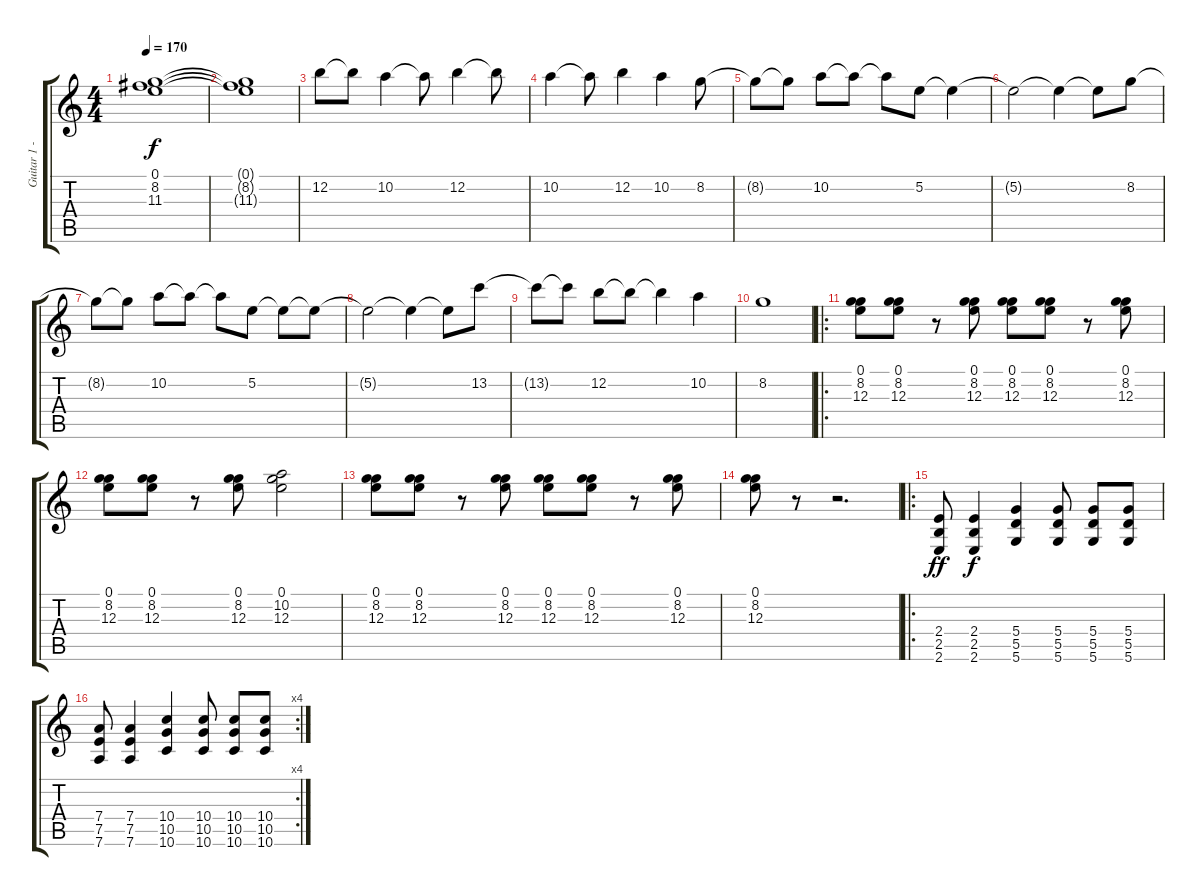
\track ("Guitar 1 - Quinn Allman" "Guitar 1 -") {instrument overdrivenguitar}
\staff {score tabs}
\tuning (E4 B3 G3 D3 A2 D2) {hide}
\ts (4 4)
\tempo 170
\clef g2
\ks c
(0.1 8.2 11.3).1{dy f} |
(0.1{t} 8.2{t} 11.3{t}).1 |
12.2.8 12.2{t}.8 10.2.4 10.2{t}.8 12.2.4 12.2{t}.8 |
10.2.4 10.2{t}.8 12.2.4 10.2.4 8.2.8 |
8.2{t}.8 8.2{t}.8 10.2.8 10.2{t}.8 10.2{t}.8 5.2.8 5.2{t}.4 |
5.2{t}.2 5.2{t}.4 5.2{t}.8 8.2.8 |
8.2{t}.8 8.2{t}.8 10.2.8 10.2{t}.8 10.2{t}.8 5.2.8 5.2{t}.8 5.2{t}.8 |
5.2{t}.2 5.2{t}.4 5.2{t}.8 13.2.8 |
13.2{t}.8 13.2{t}.8 12.2.8 12.2{t}.8 12.2{t}.4 10.2.4 |
8.2.1 |
\ro
(0.1 8.2 12.3).8 (0.1 8.2 12.3).8 r.8 (0.1 8.2 12.3).8 (0.1 8.2 12.3).8 (0.1 8.2 12.3).8 r.8 (0.1 8.2 12.3).8 |
(0.1 8.2 12.3).8 (0.1 8.2 12.3).8 r.8 (0.1 8.2 12.3).8 (0.1 10.2 12.3).2 |
(0.1 8.2 12.3).8 (0.1 8.2 12.3).8 r.8 (0.1 8.2 12.3).8 (0.1 8.2 12.3).8 (0.1 8.2 12.3).8 r.8 (0.1 8.2 12.3).8 |
(0.1 8.2 12.3).8 r.8 r.2{d} |
\ro
(2.4 2.5 2.6).8{dy ff volume 16} (2.4 2.5 2.6).4{dy f} (5.4 5.5 5.6).4 (5.4 5.5 5.6).8 (5.4 5.5 5.6).8 (5.4 5.5 5.6).8 |
\rc 4
(7.4 7.5 7.6).8 (7.4 7.5 7.6).4 (10.4 10.5 10.6).4 (10.4 10.5 10.6).8 (10.4 10.5 10.6).8 (10.4 10.5 10.6).8
